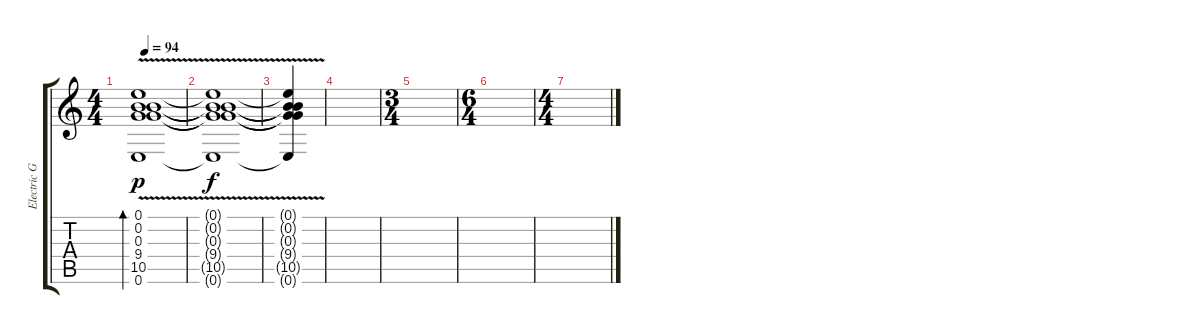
\track ("Electric Guitar" "Electric G") {instrument overdrivenguitar}
\staff {score tabs}
\tuning (E4 B3 G3 D3 A2 E2) {hide}
\ts (4 4)
\tempo 94
\clef g2
\ks c
(0.1{v} 0.2{v} 0.3{v} 9.4{v} 10.5{v} 0.6{v}).1{bd 480 dy p volume 12 instrument distortionguitar} |
(0.1{v t} 0.2{v t} 0.3{v t} 9.4{v t} 10.5{v t} 0.6{v t}).1{dy f} |
(0.1{t} 0.2{t} 0.3{t} 9.4{t} 10.5{t} 0.6{t}).4{volume 10} |
|
\ts (3 4)
|
\ts (6 4)
|
\ts (4 4)
